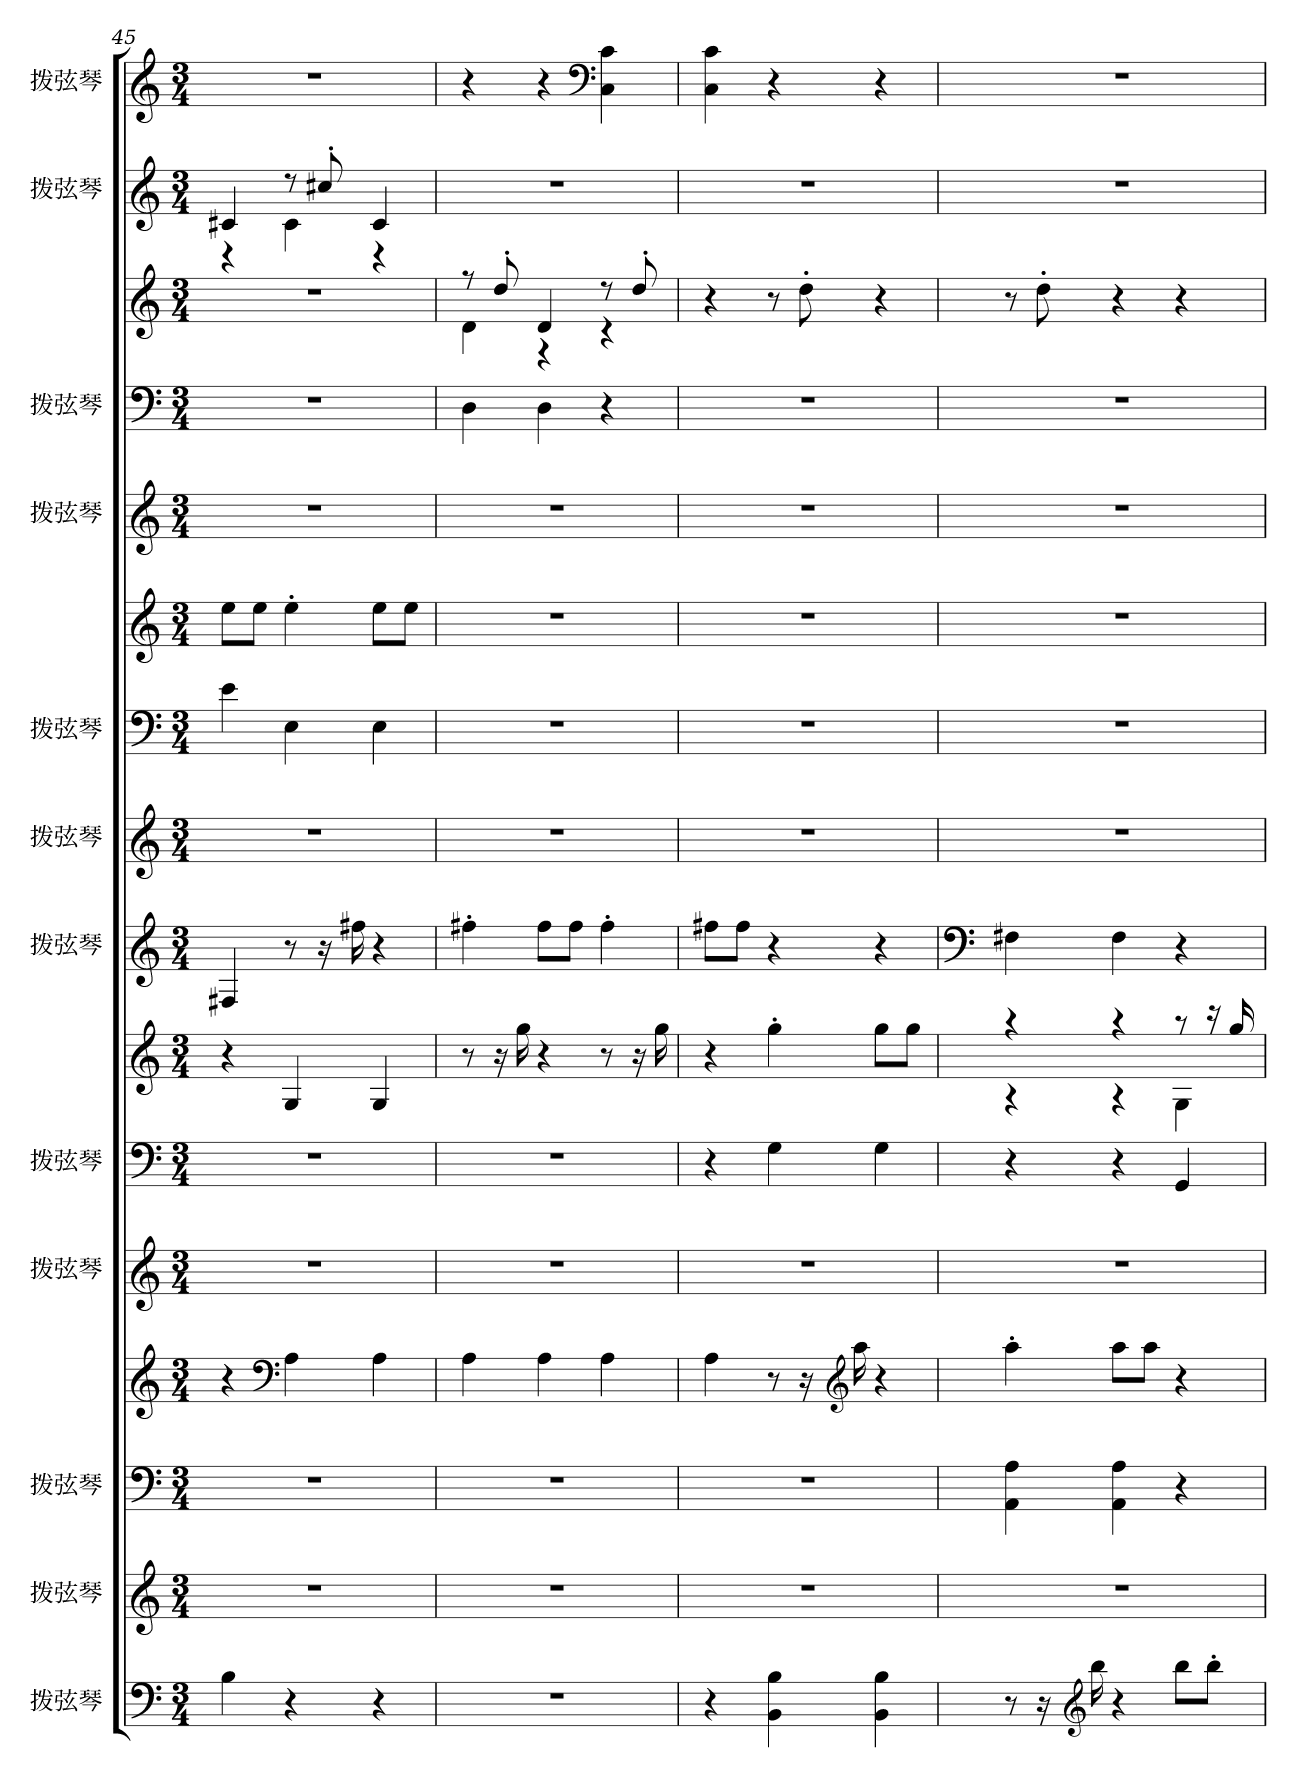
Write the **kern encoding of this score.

**kern	**kern	**kern	**kern	**kern	**kern	**kern	**kern	**kern	**kern	**kern	**kern	**kern	**kern	**kern	**kern
*part12	*part11	*part10	*part10	*part9	*part8	*part8	*part7	*part6	*part5	*part5	*part4	*part3	*part3	*part2	*part1
*staff16	*staff15	*staff14	*staff13	*staff12	*staff11	*staff10	*staff9	*staff8	*staff7	*staff6	*staff5	*staff4	*staff3	*staff2	*staff1
*I"拨弦琴	*I"拨弦琴	*I"拨弦琴	*	*I"拨弦琴	*I"拨弦琴	*	*I"拨弦琴	*I"拨弦琴	*I"拨弦琴	*	*I"拨弦琴	*I"拨弦琴	*	*I"拨弦琴	*I"拨弦琴
*clefF4	*clefG2	*clefF4	*clefG2	*clefG2	*clefF4	*clefG2	*clefG2	*clefG2	*clefF4	*clefG2	*clefG2	*clefF4	*clefG2	*clefG2	*clefG2
*k[]	*k[]	*k[]	*k[]	*k[]	*k[]	*k[]	*k[]	*k[]	*k[]	*k[]	*k[]	*k[]	*k[]	*k[]	*k[]
*M3/4	*M3/4	*M3/4	*M3/4	*M3/4	*M3/4	*M3/4	*M3/4	*M3/4	*M3/4	*M3/4	*M3/4	*M3/4	*M3/4	*M3/4	*M3/4
=45	=45	=45	=45	=45	=45	=45	=45	=45	=45	=45	=45	=45	=45	=45	=45
*	*	*	*	*	*	*	*	*	*	*	*	*	*	*^	*
4B\	2.r	2.r	4r	2.r	2.r	4r	4F#X/	2.r	4e\	8ee\L	2.r	2.r	2.r	4c#X/	4r	2.r
.	.	.	.	.	.	.	.	.	.	8ee\J	.	.	.	.	.	.
*	*	*	*clefF4	*	*	*	*	*	*	*	*	*	*	*	*	*
4r	.	.	4A\	.	.	4G/	8r	.	4E\	4ee'\	.	.	.	8r	4c#\	.
.	.	.	.	.	.	.	16r	.	.	.	.	.	.	8cc#X'/	.	.
.	.	.	.	.	.	.	16ff#X\	.	.	.	.	.	.	.	.	.
4r	.	.	4A\	.	.	4G/	4r	.	4E\	8ee\L	.	.	.	4c#/	4r	.
.	.	.	.	.	.	.	.	.	.	8ee\J	.	.	.	.	.	.
*	*	*	*	*	*	*	*	*	*	*	*	*	*	*v	*v	*
=46	=46	=46	=46	=46	=46	=46	=46	=46	=46	=46	=46	=46	=46	=46	=46
*	*	*	*	*	*	*	*	*	*	*	*	*	*^	*	*
2.r	2.r	2.r	4A\	2.r	2.r	8r	4ff#X'\	2.r	2.r	2.r	2.r	4D\	8r	4d\	2.r	4r
.	.	.	.	.	.	16r	.	.	.	.	.	.	8dd'/	.	.	.
.	.	.	.	.	.	16gg\	.	.	.	.	.	.	.	.	.	.
.	.	.	4A\	.	.	4r	8ff#\L	.	.	.	.	4D\	4d/	4r	.	4r
.	.	.	.	.	.	.	8ff#\J	.	.	.	.	.	.	.	.	.
*	*	*	*	*	*	*	*	*	*	*	*	*	*	*	*	*clefF4
.	.	.	4A\	.	.	8r	4ff#'\	.	.	.	.	4r	8r	4r	.	4C\ 4c\
.	.	.	.	.	.	16r	.	.	.	.	.	.	8dd'/	.	.	.
.	.	.	.	.	.	16gg\	.	.	.	.	.	.	.	.	.	.
*	*	*	*	*	*	*	*	*	*	*	*	*	*v	*v	*	*
=47	=47	=47	=47	=47	=47	=47	=47	=47	=47	=47	=47	=47	=47	=47	=47
4r	2.r	2.r	4A\	2.r	4r	4r	8ff#X\L	2.r	2.r	2.r	2.r	2.r	4r	2.r	4C\ 4c\
.	.	.	.	.	.	.	8ff#\J	.	.	.	.	.	.	.	.
4BB\ 4B\	.	.	8r	.	4G\	4gg'\	4r	.	.	.	.	.	8r	.	4r
.	.	.	16r	.	.	.	.	.	.	.	.	.	8dd'\	.	.
*	*	*	*clefG2	*	*	*	*	*	*	*	*	*	*	*	*
.	.	.	16aa\	.	.	.	.	.	.	.	.	.	.	.	.
4BB\ 4B\	.	.	4r	.	4G\	8gg\L	4r	.	.	.	.	.	4r	.	4r
.	.	.	.	.	.	8gg\J	.	.	.	.	.	.	.	.	.
!!LO:PB:g=z
=48	=48	=48	=48	=48	=48	=48	=48	=48	=48	=48	=48	=48	=48	=48	=48
*	*	*	*	*	*	*	*clefF4	*	*	*	*	*	*	*	*
*	*	*	*	*	*	*^	*	*	*	*	*	*	*	*	*
8r	2.r	4AA\ 4A\	4aa'\	2.r	4r	4r	4r	4F#X\	2.r	2.r	2.r	2.r	2.r	8r	2.r	2.r
16r	.	.	.	.	.	.	.	.	.	.	.	.	.	8dd'\	.	.
*clefG2	*	*	*	*	*	*	*	*	*	*	*	*	*	*	*	*
16bb\	.	.	.	.	.	.	.	.	.	.	.	.	.	.	.	.
4r	.	4AA\ 4A\	8aa\L	.	4r	4r	4r	4F#\	.	.	.	.	.	4r	.	.
.	.	.	8aa\J	.	.	.	.	.	.	.	.	.	.	.	.	.
8bb\L	.	4r	4r	.	4GG/	8r	4G\	4r	.	.	.	.	.	4r	.	.
8bb'\J	.	.	.	.	.	16r	.	.	.	.	.	.	.	.	.	.
.	.	.	.	.	.	16gg/	.	.	.	.	.	.	.	.	.	.
*	*	*	*	*	*	*v	*v	*	*	*	*	*	*	*	*	*
=	=	=	=	=	=	=	=	=	=	=	=	=	=	=	=
*-	*-	*-	*-	*-	*-	*-	*-	*-	*-	*-	*-	*-	*-	*-	*-
